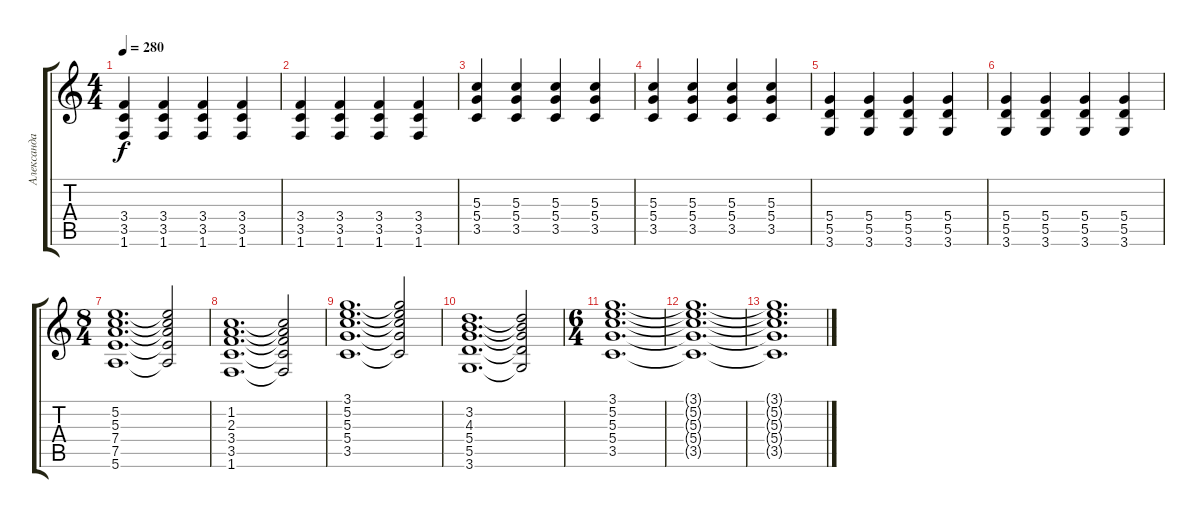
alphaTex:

\track ("Александа \"Ренегат\" Леонтьев" "Александа ") {instrument overdrivenguitar}
\staff {score tabs}
\tuning (E4 B3 G3 D3 A2 E2) {hide}
\ts (4 4)
\tempo 280
\clef g2
\ks c
(3.4 3.5 1.6).4{dy f} (3.4 3.5 1.6).4 (3.4 3.5 1.6).4 (3.4 3.5 1.6).4 |
(3.4 3.5 1.6).4 (3.4 3.5 1.6).4 (3.4 3.5 1.6).4 (3.4 3.5 1.6).4 |
(5.3 5.4 3.5).4 (5.3 5.4 3.5).4 (5.3 5.4 3.5).4 (5.3 5.4 3.5).4 |
(5.3 5.4 3.5).4 (5.3 5.4 3.5).4 (5.3 5.4 3.5).4 (5.3 5.4 3.5).4 |
(5.4 5.5 3.6).4 (5.4 5.5 3.6).4 (5.4 5.5 3.6).4 (5.4 5.5 3.6).4 |
(5.4 5.5 3.6).4 (5.4 5.5 3.6).4 (5.4 5.5 3.6).4 (5.4 5.5 3.6).4 |
\ts (8 4)
(5.2 5.3 7.4 7.5 5.6).1{d} (5.2{t} 5.3{t} 7.4{t} 7.5{t} 5.6{t}).2 |
(1.2 2.3 3.4 3.5 1.6).1{d} (1.2{t} 2.3{t} 3.4{t} 3.5{t} 1.6{t}).2 |
(3.1 5.2 5.3 5.4 3.5).1{d} (3.1{t} 5.2{t} 5.3{t} 5.4{t} 3.5{t}).2 |
(3.2 4.3 5.4 5.5 3.6).1{d} (3.2{t} 4.3{t} 5.4{t} 5.5{t} 3.6{t}).2 |
\ts (6 4)
(3.1 5.2 5.3 5.4 3.5).1{d} |
(3.1{t} 5.2{t} 5.3{t} 5.4{t} 3.5{t}).1{d} |
(3.1{t} 5.2{t} 5.3{t} 5.4{t} 3.5{t}).1{d}
